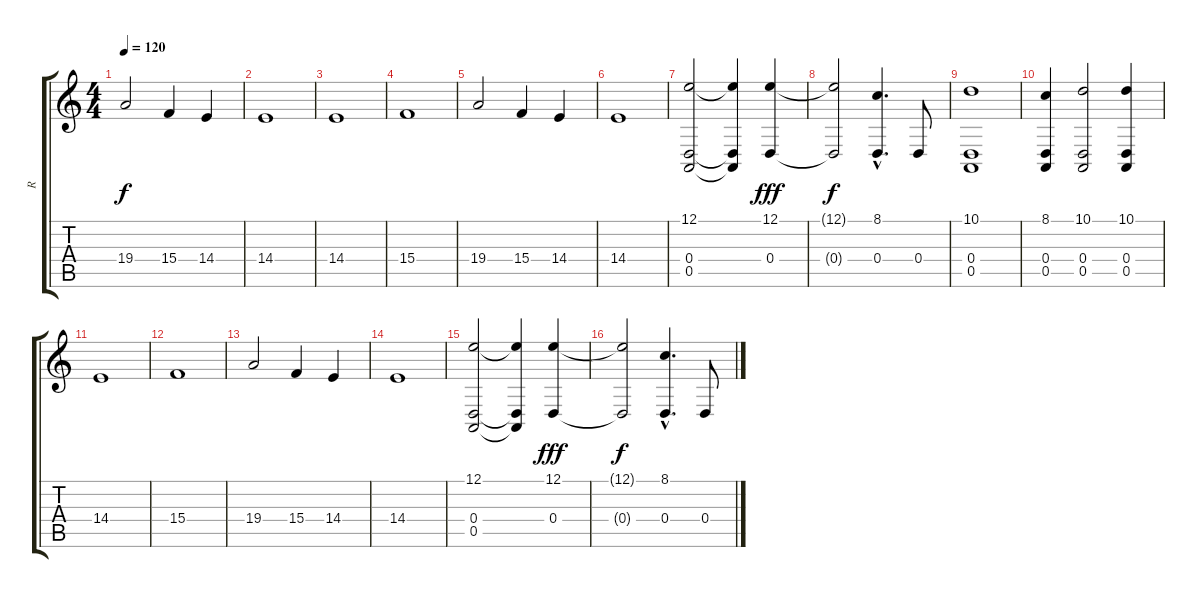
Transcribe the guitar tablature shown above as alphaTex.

\track ("R" "R") {instrument fx1rain}
\staff {score tabs}
\tuning (E4 B3 G3 D3 A2 E2) {hide}
\ts (4 4)
\tempo 120
\clef g2
\ks c
19.4.2{dy f} 15.4.4 14.4.4 |
14.4.1 |
14.4.1 |
15.4.1 |
19.4.2 15.4.4 14.4.4 |
14.4.1 |
(12.1 0.4 0.5).2 (12.1{t} 0.4{t} 0.5{t}).4 (12.1 0.4).4{dy fff} |
(12.1{t} 0.4{t}).2{dy f} (8.1{hac} 0.4{hac}).4{d} 0.4.8 |
(10.1 0.4 0.5).1 |
(8.1 0.4 0.5).4 (10.1 0.4 0.5).2 (10.1 0.4 0.5).4 |
14.4.1 |
15.4.1 |
19.4.2 15.4.4 14.4.4 |
14.4.1 |
(12.1 0.4 0.5).2 (12.1{t} 0.4{t} 0.5{t}).4 (12.1 0.4).4{dy fff} |
(12.1{t} 0.4{t}).2{dy f} (8.1{hac} 0.4{hac}).4{d} 0.4.8
